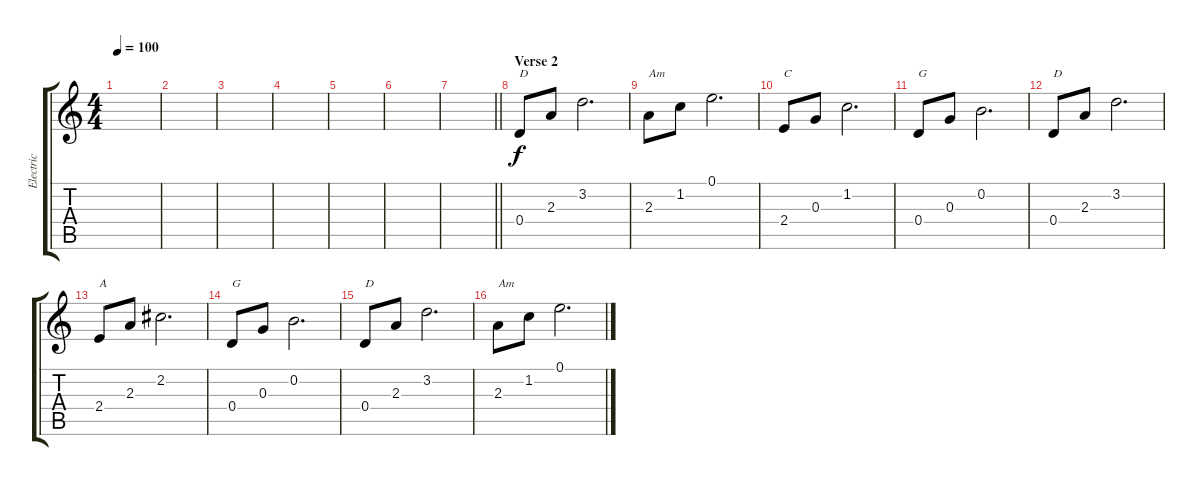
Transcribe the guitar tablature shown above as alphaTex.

\track ("Electric" "Electric") {instrument overdrivenguitar}
\staff {score tabs}
\tuning (E4 B3 G3 D3 A2 E2) {hide}
\ts (4 4)
\tempo 100
\clef g2
\ks c
|
|
|
|
|
|
\barLineRight lightlight
|
\section ("" "Verse 2")
0.4.8{txt "D"} 2.3.8 3.2.2{d} |
2.3.8{txt "Am"} 1.2.8 0.1.2{d} |
2.4.8{txt "C"} 0.3.8 1.2.2{d} |
0.4.8{txt "G"} 0.3.8 0.2.2{d} |
0.4.8{txt "D"} 2.3.8 3.2.2{d} |
2.4.8{txt "A"} 2.3.8 2.2.2{d} |
0.4.8{txt "G"} 0.3.8 0.2.2{d} |
0.4.8{txt "D"} 2.3.8 3.2.2{d} |
2.3.8{txt "Am"} 1.2.8 0.1.2{d}
